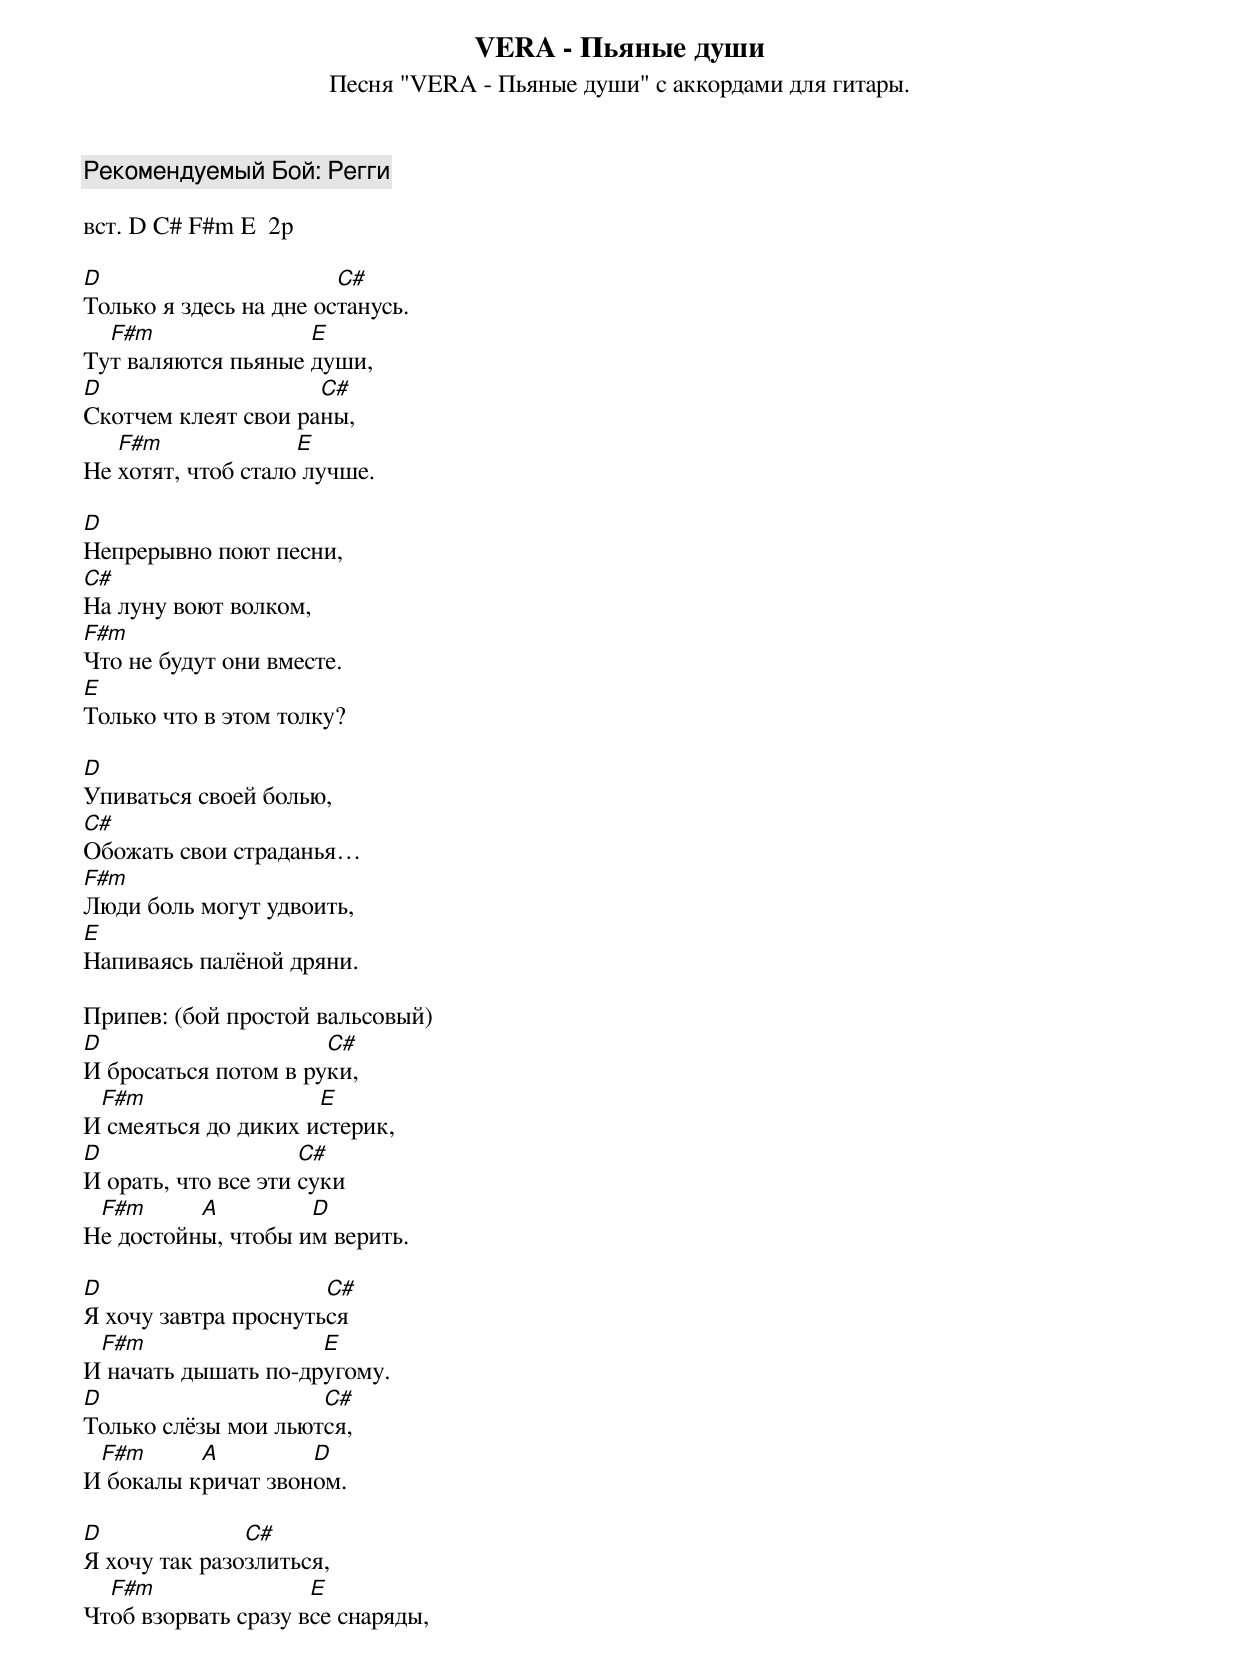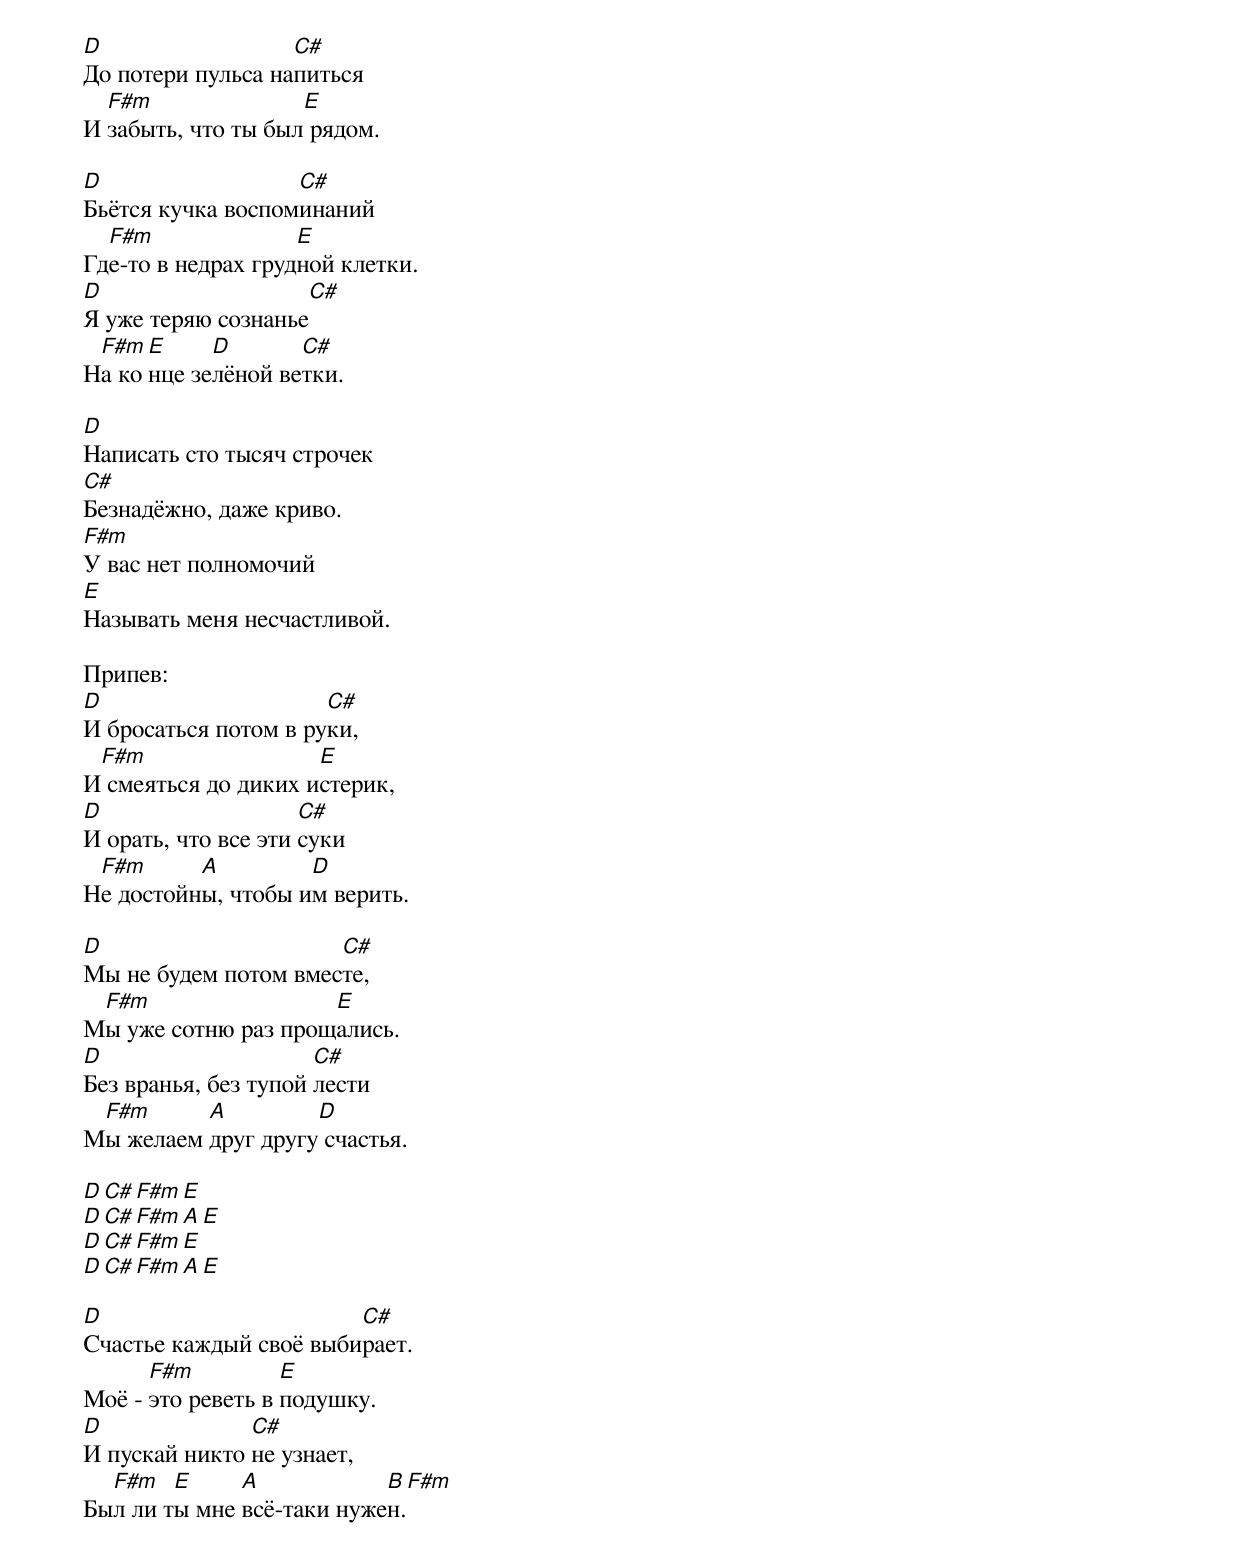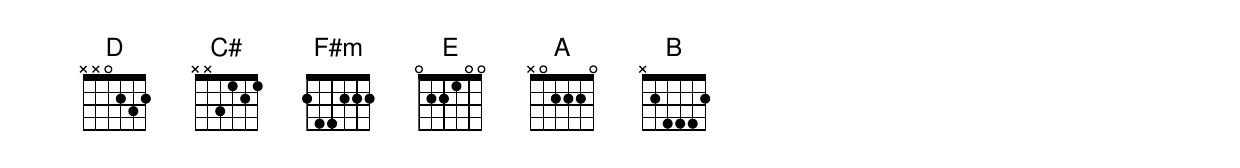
VERA - Пьяные души
Песня "VERA - Пьяные души" с аккордами для гитары.

Рекомендуемый Бой: Регги

вст. D C# F#m E  2р

D                       C#
Только я здесь на дне останусь.
  F#m               E
Тут валяются пьяные души,
D                    C#
Скотчем клеят свои раны,
   F#m              E
Не хотят, чтоб стало лучше.

D
Непрерывно поют песни,
C#
На луну воют волком,
F#m
Что не будут они вместе.
E
Только что в этом толку?

D
Упиваться своей болью,
C#
Обожать свои страданья…
F#m
Люди боль могут удвоить,
E
Напиваясь палёной дряни.

Припев: (бой простой вальсовый)
D                     C#
И бросаться потом в руки,
 F#m                 E
И смеяться до диких истерик,
D                    C#
И орать, что все эти суки
 F#m      A         D
Не достойны, чтобы им верить.

D                     C#
Я хочу завтра проснуться
 F#m                 E
И начать дышать по-другому.
D                    C#
Только слёзы мои льются,
 F#m      A         D
И бокалы кричат звоном.

D              C#
Я хочу так разозлиться,
  F#m                E
Чтоб взорвать сразу все снаряды,
D                  C#
До потери пульса напиться
  F#m               E
И забыть, что ты был рядом.

D                  C#
Бьётся кучка воспоминаний
  F#m               E
Где-то в недрах грудной клетки.
D                      C#
Я уже теряю сознанье
 F#m E     D       C#
На конце зелёной ветки.

D
Написать сто тысяч строчек
C#
Безнадёжно, даже криво.
F#m
У вас нет полномочий
E
Называть меня несчастливой.

Припев:
D                     C#
И бросаться потом в руки,
 F#m                 E
И смеяться до диких истерик,
D                    C#
И орать, что все эти суки
 F#m      A         D
Не достойны, чтобы им верить.

D                     C#
Мы не будем потом вместе,
 F#m                 E
Мы уже сотню раз прощались.
D                     C#
Без вранья, без тупой лести
 F#m      A         D
Мы желаем друг другу счастья.

D C# F#m E
D C# F#m A E
D C# F#m E
D C# F#m A E

D                       C#
Счастье каждый своё выбирает.
      F#m          E
Моё - это реветь в подушку.
D              C#
И пускай никто не узнает,
  F#m   E     A            B          F#m
Был ли ты мне всё-таки нужен.
